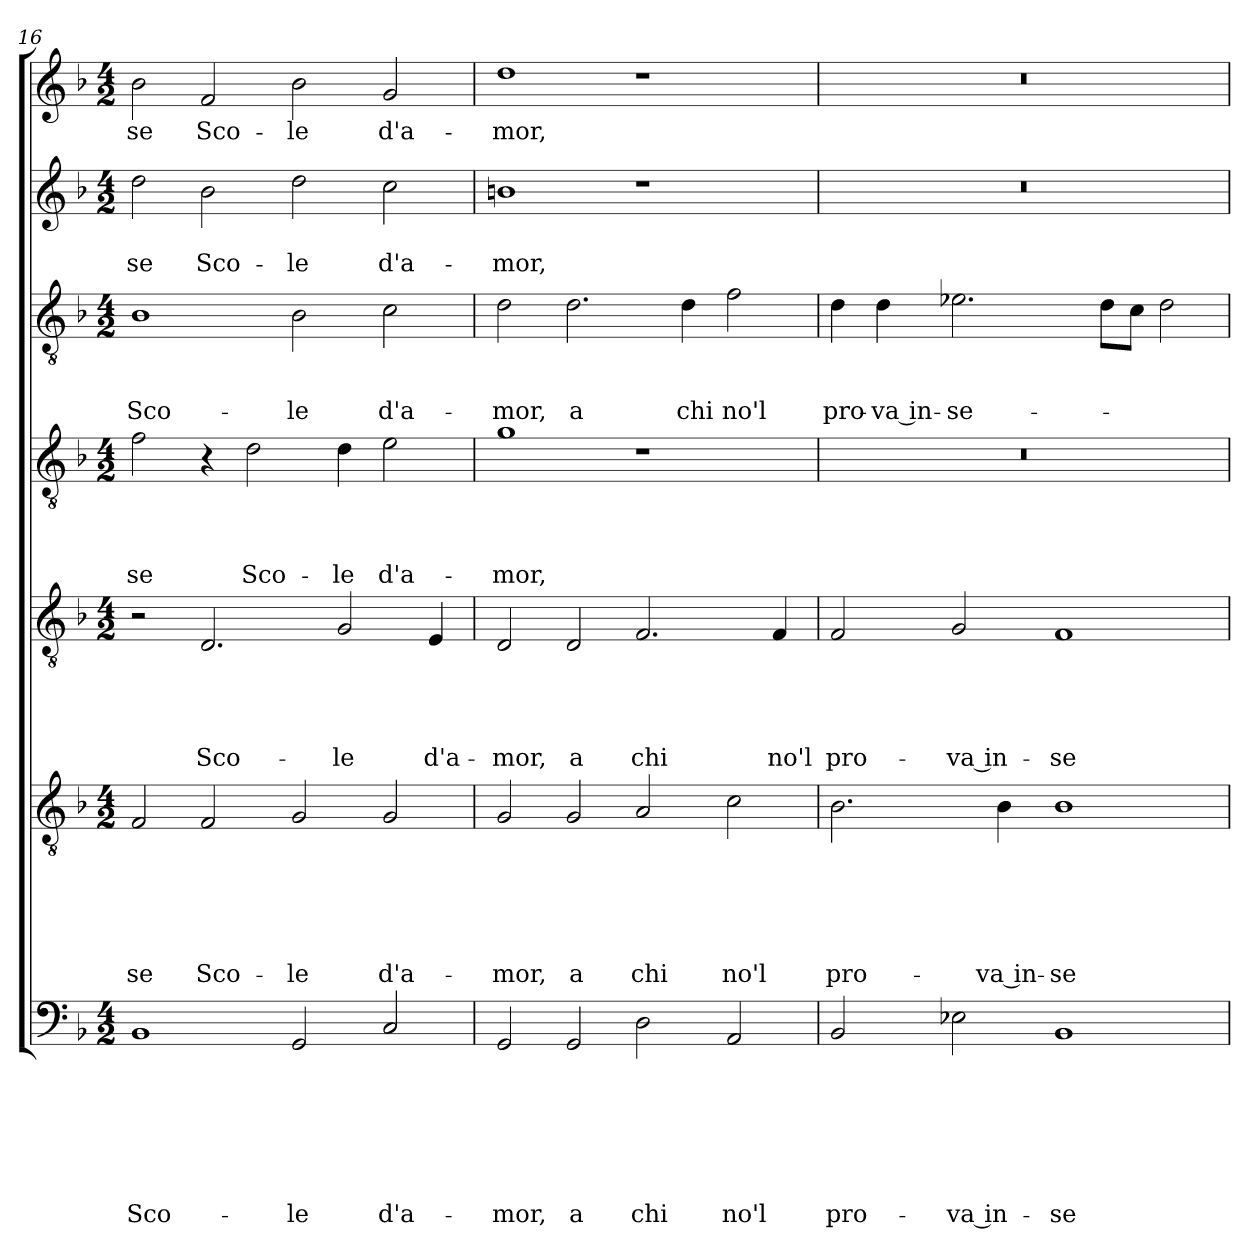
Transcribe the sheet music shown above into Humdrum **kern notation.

**kern	**text	**text	**text	**text	**text	**text	**text	**kern	**text	**text	**text	**text	**text	**text	**kern	**text	**text	**text	**text	**text	**kern	**text	**text	**text	**text	**kern	**text	**text	**text	**kern	**text	**text	**kern	**text
*part7	*part7	*part7	*part7	*part7	*part7	*part7	*part7	*part6	*part6	*part6	*part6	*part6	*part6	*part6	*part5	*part5	*part5	*part5	*part5	*part5	*part4	*part4	*part4	*part4	*part4	*part3	*part3	*part3	*part3	*part2	*part2	*part2	*part1	*part1
*staff7	*staff7	*staff7	*staff7	*staff7	*staff7	*staff7	*staff7	*staff6	*staff6	*staff6	*staff6	*staff6	*staff6	*staff6	*staff5	*staff5	*staff5	*staff5	*staff5	*staff5	*staff4	*staff4	*staff4	*staff4	*staff4	*staff3	*staff3	*staff3	*staff3	*staff2	*staff2	*staff2	*staff1	*staff1
!!LO:PB:g=z
*clefF4	*	*	*	*	*	*	*	*clefGv2	*	*	*	*	*	*	*clefGv2	*	*	*	*	*	*clefGv2	*	*	*	*	*clefGv2	*	*	*	*clefG2	*	*	*clefG2	*
*k[b-]	*	*	*	*	*	*	*	*k[b-]	*	*	*	*	*	*	*k[b-]	*	*	*	*	*	*k[b-]	*	*	*	*	*k[b-]	*	*	*	*k[b-]	*	*	*k[b-]	*
*d:	*	*	*	*	*	*	*	*d:	*	*	*	*	*	*	*d:	*	*	*	*	*	*d:	*	*	*	*	*d:	*	*	*	*d:	*	*	*d:	*
*M4/2	*	*	*	*	*	*	*	*M4/2	*	*	*	*	*	*	*M4/2	*	*	*	*	*	*M4/2	*	*	*	*	*M4/2	*	*	*	*M4/2	*	*	*M4/2	*
=16	=16	=16	=16	=16	=16	=16	=16	=16	=16	=16	=16	=16	=16	=16	=16	=16	=16	=16	=16	=16	=16	=16	=16	=16	=16	=16	=16	=16	=16	=16	=16	=16	=16	=16
!	!	!	!	!	!	!	!LO:LY:b	!	!	!	!	!	!	!LO:LY:b	!	!	!	!	!	!	!	!	!	!	!LO:LY:b	!	!	!	!LO:LY:b	!	!	!LO:LY:b	!	!LO:LY:b
1BB-	.	.	.	.	.	.	Sco-	2F/	.	.	.	.	.	-se	2r	.	.	.	.	.	2f\	.	.	.	-se	1B-	.	.	Sco-	2dd\	.	-se	2b-\	-se
!	!	!	!	!	!	!	!	!	!	!	!	!	!	!LO:LY:b	!	!	!	!	!	!LO:LY:b	!	!	!	!	!	!	!	!	!	!	!	!LO:LY:b	!	!LO:LY:b
.	.	.	.	.	.	.	.	2F/	.	.	.	.	.	Sco-	2.D/	.	.	.	.	Sco-	4r	.	.	.	.	.	.	.	.	2b-\	.	Sco-	2f/	Sco-
!	!	!	!	!	!	!	!	!	!	!	!	!	!	!	!	!	!	!	!	!	!	!	!	!	!LO:LY:b	!	!	!	!	!	!	!	!	!
.	.	.	.	.	.	.	.	.	.	.	.	.	.	.	.	.	.	.	.	.	2d\	.	.	.	Sco-	.	.	.	.	.	.	.	.	.
!	!	!	!	!	!	!	!LO:LY:b	!	!	!	!	!	!	!LO:LY:b	!	!	!	!	!	!	!	!	!	!	!	!	!	!	!LO:LY:b	!	!	!LO:LY:b	!	!LO:LY:b
2GG/	.	.	.	.	.	.	-le	2G/	.	.	.	.	.	-le	.	.	.	.	.	.	.	.	.	.	.	2B-\	.	.	-le	2dd\	.	-le	2b-\	-le
!	!	!	!	!	!	!	!	!	!	!	!	!	!	!	!	!	!	!	!	!LO:LY:b	!	!	!	!	!LO:LY:b	!	!	!	!	!	!	!	!	!
.	.	.	.	.	.	.	.	.	.	.	.	.	.	.	2G/	.	.	.	.	-le	4d\	.	.	.	-le	.	.	.	.	.	.	.	.	.
!	!	!	!	!	!	!	!LO:LY:b	!	!	!	!	!	!	!LO:LY:b	!	!	!	!	!	!	!	!	!	!	!LO:LY:b	!	!	!	!LO:LY:b	!	!	!LO:LY:b	!	!LO:LY:b
2C/	.	.	.	.	.	.	d'a-	2G/	.	.	.	.	.	d'a-	.	.	.	.	.	.	2e\	.	.	.	d'a-	2c\	.	.	d'a-	2cc\	.	d'a-	2g/	d'a-
!	!	!	!	!	!	!	!	!	!	!	!	!	!	!	!	!	!	!	!	!LO:LY:b	!	!	!	!	!	!	!	!	!	!	!	!	!	!
.	.	.	.	.	.	.	.	.	.	.	.	.	.	.	4E/	.	.	.	.	d'a-	.	.	.	.	.	.	.	.	.	.	.	.	.	.
=17	=17	=17	=17	=17	=17	=17	=17	=17	=17	=17	=17	=17	=17	=17	=17	=17	=17	=17	=17	=17	=17	=17	=17	=17	=17	=17	=17	=17	=17	=17	=17	=17	=17	=17
!	!	!	!	!	!	!	!LO:LY:b	!	!	!	!	!	!	!LO:LY:b	!	!	!	!	!	!LO:LY:b	!	!	!	!	!LO:LY:b	!	!	!	!LO:LY:b	!	!	!LO:LY:b	!	!LO:LY:b
2GG/	.	.	.	.	.	.	-mor,	2G/	.	.	.	.	.	-mor,	2D/	.	.	.	.	-mor,	1g	.	.	.	-mor,	2d\	.	.	-mor,	1bn	.	-mor,	1dd	-mor,
!	!	!	!	!	!	!	!LO:LY:b	!	!	!	!	!	!	!LO:LY:b	!	!	!	!	!	!LO:LY:b	!	!	!	!	!	!	!	!	!LO:LY:b	!	!	!	!	!
2GG/	.	.	.	.	.	.	a	2G/	.	.	.	.	.	a	2D/	.	.	.	.	a	.	.	.	.	.	2.d\	.	.	a	.	.	.	.	.
!	!	!	!	!	!	!	!LO:LY:b	!	!	!	!	!	!	!LO:LY:b	!	!	!	!	!	!LO:LY:b	!	!	!	!	!	!	!	!	!	!	!	!	!	!
2D\	.	.	.	.	.	.	chi	2A/	.	.	.	.	.	chi	2.F/	.	.	.	.	chi	1r	.	.	.	.	.	.	.	.	1r	.	.	1r	.
!	!	!	!	!	!	!	!	!	!	!	!	!	!	!	!	!	!	!	!	!	!	!	!	!	!	!	!	!	!LO:LY:b	!	!	!	!	!
.	.	.	.	.	.	.	.	.	.	.	.	.	.	.	.	.	.	.	.	.	.	.	.	.	.	4d\	.	.	chi	.	.	.	.	.
!	!	!	!	!	!	!	!LO:LY:b	!	!	!	!	!	!	!LO:LY:b	!	!	!	!	!	!	!	!	!	!	!	!	!	!	!LO:LY:b	!	!	!	!	!
2AA/	.	.	.	.	.	.	no'l	2c\	.	.	.	.	.	no'l	.	.	.	.	.	.	.	.	.	.	.	2f\	.	.	no'l	.	.	.	.	.
!	!	!	!	!	!	!	!	!	!	!	!	!	!	!	!	!	!	!	!	!LO:LY:b	!	!	!	!	!	!	!	!	!	!	!	!	!	!
.	.	.	.	.	.	.	.	.	.	.	.	.	.	.	4F/	.	.	.	.	no'l	.	.	.	.	.	.	.	.	.	.	.	.	.	.
=18	=18	=18	=18	=18	=18	=18	=18	=18	=18	=18	=18	=18	=18	=18	=18	=18	=18	=18	=18	=18	=18	=18	=18	=18	=18	=18	=18	=18	=18	=18	=18	=18	=18	=18
!	!	!	!	!	!	!	!LO:LY:b	!	!	!	!	!	!	!LO:LY:b	!	!	!	!	!	!LO:LY:b	!	!	!	!	!	!	!	!	!LO:LY:b	!	!	!	!	!
2BB-/	.	.	.	.	.	.	pro-	2.B-\	.	.	.	.	.	pro-	2F/	.	.	.	.	pro-	0r	.	.	.	.	4d\	.	.	pro-	0r	.	.	0r	.
!	!	!	!	!	!	!	!	!	!	!	!	!	!	!	!	!	!	!	!	!	!	!	!	!	!	!	!	!	!LO:LY:b	!	!	!	!	!
.	.	.	.	.	.	.	.	.	.	.	.	.	.	.	.	.	.	.	.	.	.	.	.	.	.	4d\	.	.	-va in-	.	.	.	.	.
!	!	!	!	!	!	!	!LO:LY:b	!	!	!	!	!	!	!	!	!	!	!	!	!LO:LY:b	!	!	!	!	!	!	!	!	!LO:LY:b	!	!	!	!	!
2E-X\	.	.	.	.	.	.	-va in-	.	.	.	.	.	.	.	2G/	.	.	.	.	-va in-	.	.	.	.	.	2.e-X\	.	.	-se-	.	.	.	.	.
!	!	!	!	!	!	!	!	!	!	!	!	!	!	!LO:LY:b	!	!	!	!	!	!	!	!	!	!	!	!	!	!	!	!	!	!	!	!
.	.	.	.	.	.	.	.	4B-\	.	.	.	.	.	-va in-	.	.	.	.	.	.	.	.	.	.	.	.	.	.	.	.	.	.	.	.
!	!	!	!	!	!	!	!LO:LY:b	!	!	!	!	!	!	!LO:LY:b	!	!	!	!	!	!LO:LY:b	!	!	!	!	!	!	!	!	!	!	!	!	!	!
1BB-	.	.	.	.	.	.	-se-	1B-	.	.	.	.	.	-se-	1F	.	.	.	.	-se-	.	.	.	.	.	.	.	.	.	.	.	.	.	.
.	.	.	.	.	.	.	.	.	.	.	.	.	.	.	.	.	.	.	.	.	.	.	.	.	.	8d\L	.	.	.	.	.	.	.	.
.	.	.	.	.	.	.	.	.	.	.	.	.	.	.	.	.	.	.	.	.	.	.	.	.	.	8c\J	.	.	.	.	.	.	.	.
.	.	.	.	.	.	.	.	.	.	.	.	.	.	.	.	.	.	.	.	.	.	.	.	.	.	2d\	.	.	.	.	.	.	.	.
=	=	=	=	=	=	=	=	=	=	=	=	=	=	=	=	=	=	=	=	=	=	=	=	=	=	=	=	=	=	=	=	=	=	=
*-	*-	*-	*-	*-	*-	*-	*-	*-	*-	*-	*-	*-	*-	*-	*-	*-	*-	*-	*-	*-	*-	*-	*-	*-	*-	*-	*-	*-	*-	*-	*-	*-	*-	*-
